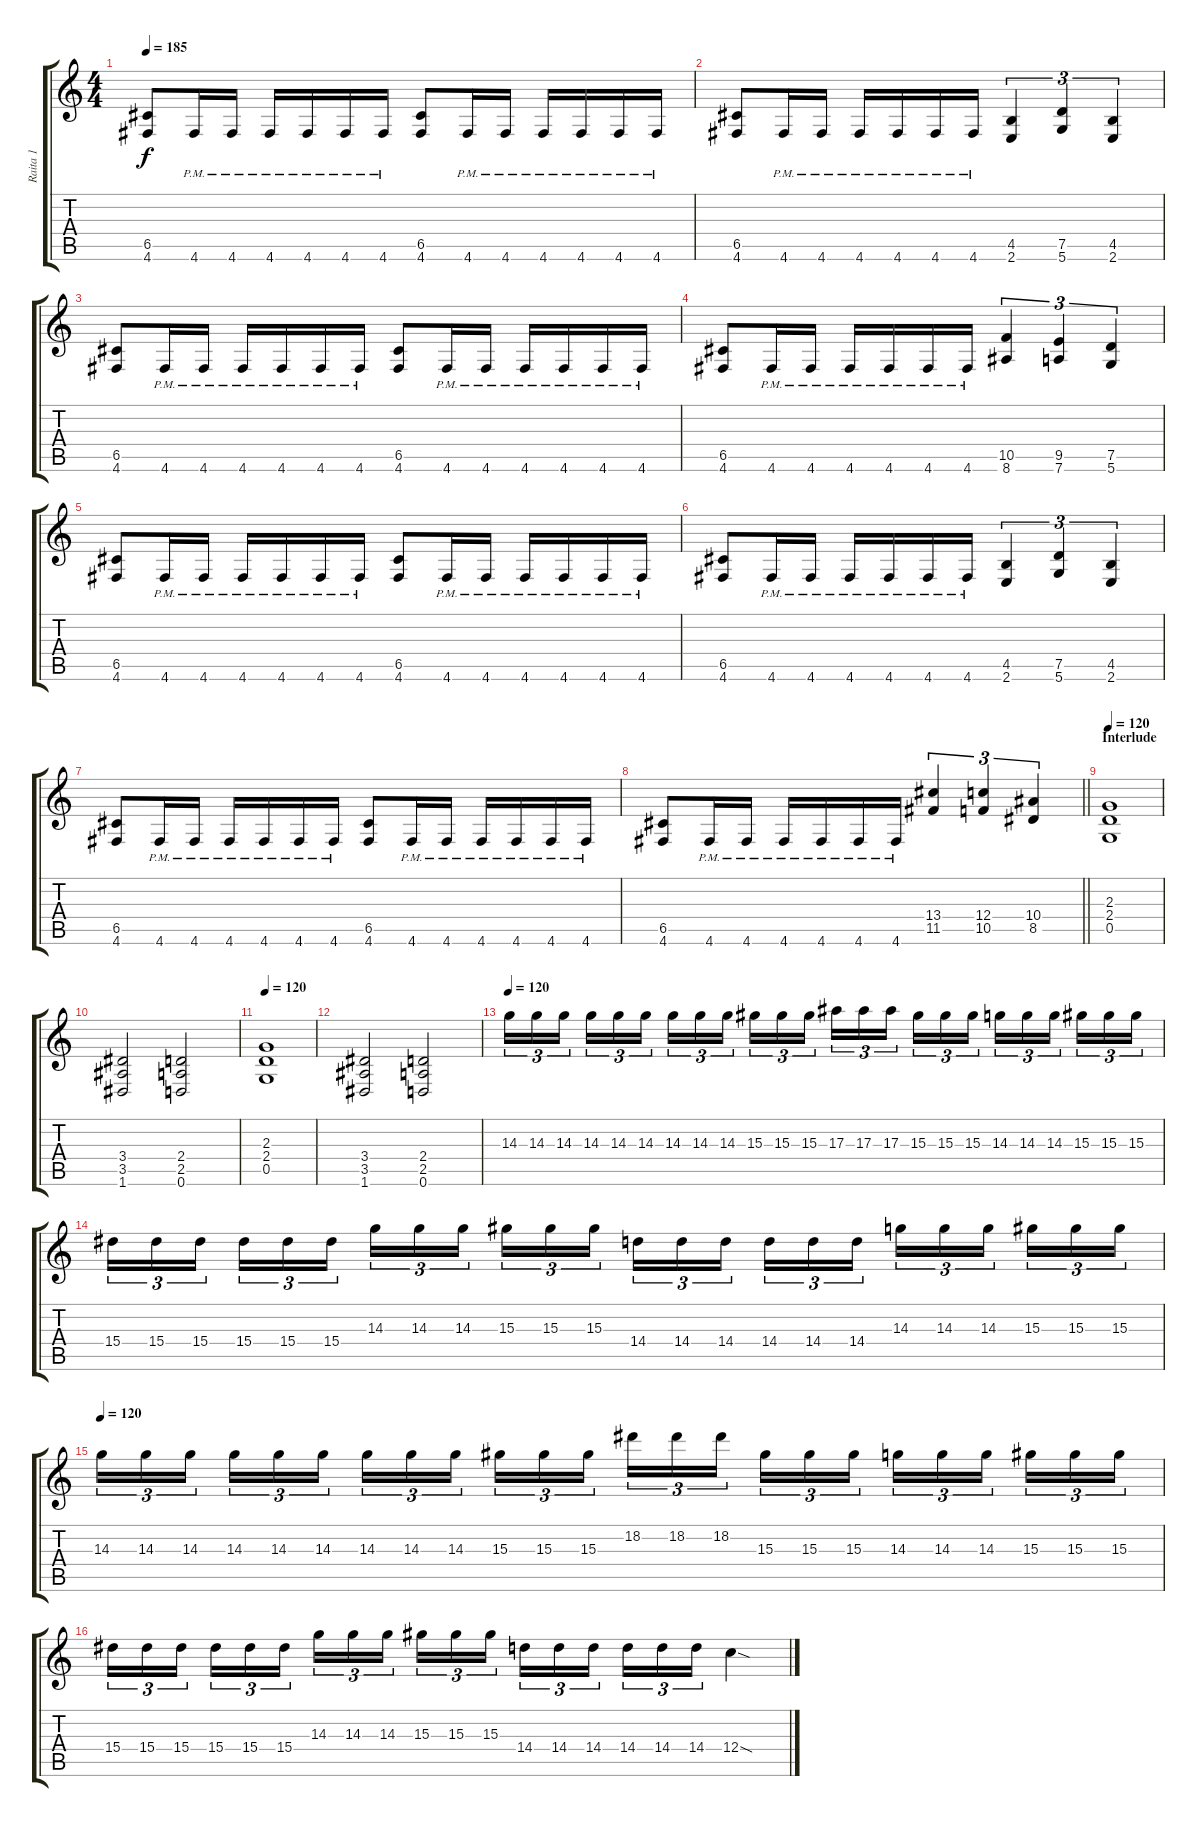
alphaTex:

\track ("Raita 1" "Raita 1") {instrument distortionguitar}
\staff {score tabs}
\tuning (D4 A3 F3 C3 G2 D2) {hide}
\ts (4 4)
\tempo 185
\clef g2
\ks c
(6.5 4.6).8{dy f} 4.6{pm}.16 4.6{pm}.16 4.6{pm}.16 4.6{pm}.16 4.6{pm}.16 4.6{pm}.16 (6.5 4.6).8 4.6{pm}.16 4.6{pm}.16 4.6{pm}.16 4.6{pm}.16 4.6{pm}.16 4.6{pm}.16 |
(6.5 4.6).8 4.6{pm}.16 4.6{pm}.16 4.6{pm}.16 4.6{pm}.16 4.6{pm}.16 4.6{pm}.16 (4.5 2.6).4{tu (3 2)} (7.5 5.6).4{tu (3 2)} (4.5 2.6).4{tu (3 2)} |
(6.5 4.6).8 4.6{pm}.16 4.6{pm}.16 4.6{pm}.16 4.6{pm}.16 4.6{pm}.16 4.6{pm}.16 (6.5 4.6).8 4.6{pm}.16 4.6{pm}.16 4.6{pm}.16 4.6{pm}.16 4.6{pm}.16 4.6{pm}.16 |
(6.5 4.6).8 4.6{pm}.16 4.6{pm}.16 4.6{pm}.16 4.6{pm}.16 4.6{pm}.16 4.6{pm}.16 (10.5 8.6).4{tu (3 2)} (9.5 7.6).4{tu (3 2)} (7.5 5.6).4{tu (3 2)} |
(6.5 4.6).8 4.6{pm}.16 4.6{pm}.16 4.6{pm}.16 4.6{pm}.16 4.6{pm}.16 4.6{pm}.16 (6.5 4.6).8 4.6{pm}.16 4.6{pm}.16 4.6{pm}.16 4.6{pm}.16 4.6{pm}.16 4.6{pm}.16 |
(6.5 4.6).8 4.6{pm}.16 4.6{pm}.16 4.6{pm}.16 4.6{pm}.16 4.6{pm}.16 4.6{pm}.16 (4.5 2.6).4{tu (3 2)} (7.5 5.6).4{tu (3 2)} (4.5 2.6).4{tu (3 2)} |
(6.5 4.6).8 4.6{pm}.16 4.6{pm}.16 4.6{pm}.16 4.6{pm}.16 4.6{pm}.16 4.6{pm}.16 (6.5 4.6).8 4.6{pm}.16 4.6{pm}.16 4.6{pm}.16 4.6{pm}.16 4.6{pm}.16 4.6{pm}.16 |
\barLineRight lightlight
(6.5 4.6).8 4.6{pm}.16 4.6{pm}.16 4.6{pm}.16 4.6{pm}.16 4.6{pm}.16 4.6{pm}.16 (13.4 11.5).4{tu (3 2)} (12.4 10.5).4{tu (3 2)} (10.4 8.5).4{tu (3 2)} |
\section ("" "Interlude")
\tempo 120
(2.3 2.4 0.5).1 |
(3.4 3.5 1.6).2 (2.4 2.5 0.6).2 |
\tempo 120
(2.3 2.4 0.5).1 |
(3.4 3.5 1.6).2 (2.4 2.5 0.6).2 |
\tempo 120
14.3.16{tu (3 2)} 14.3.16{tu (3 2)} 14.3.16{tu (3 2) beam splitsecondary} 14.3.16{tu (3 2)} 14.3.16{tu (3 2)} 14.3.16{tu (3 2)} 14.3.16{tu (3 2)} 14.3.16{tu (3 2)} 14.3.16{tu (3 2) beam splitsecondary} 15.3.16{tu (3 2)} 15.3.16{tu (3 2)} 15.3.16{tu (3 2)} 17.3.16{tu (3 2)} 17.3.16{tu (3 2)} 17.3.16{tu (3 2) beam splitsecondary} 15.3.16{tu (3 2)} 15.3.16{tu (3 2)} 15.3.16{tu (3 2)} 14.3.16{tu (3 2)} 14.3.16{tu (3 2)} 14.3.16{tu (3 2) beam splitsecondary} 15.3.16{tu (3 2)} 15.3.16{tu (3 2)} 15.3.16{tu (3 2)} |
15.4.16{tu (3 2)} 15.4.16{tu (3 2)} 15.4.16{tu (3 2) beam splitsecondary} 15.4.16{tu (3 2)} 15.4.16{tu (3 2)} 15.4.16{tu (3 2)} 14.3.16{tu (3 2)} 14.3.16{tu (3 2)} 14.3.16{tu (3 2) beam splitsecondary} 15.3.16{tu (3 2)} 15.3.16{tu (3 2)} 15.3.16{tu (3 2)} 14.4.16{tu (3 2)} 14.4.16{tu (3 2)} 14.4.16{tu (3 2) beam splitsecondary} 14.4.16{tu (3 2)} 14.4.16{tu (3 2)} 14.4.16{tu (3 2)} 14.3.16{tu (3 2)} 14.3.16{tu (3 2)} 14.3.16{tu (3 2) beam splitsecondary} 15.3.16{tu (3 2)} 15.3.16{tu (3 2)} 15.3.16{tu (3 2)} |
\tempo 120
14.3.16{tu (3 2)} 14.3.16{tu (3 2)} 14.3.16{tu (3 2) beam splitsecondary} 14.3.16{tu (3 2)} 14.3.16{tu (3 2)} 14.3.16{tu (3 2)} 14.3.16{tu (3 2)} 14.3.16{tu (3 2)} 14.3.16{tu (3 2) beam splitsecondary} 15.3.16{tu (3 2)} 15.3.16{tu (3 2)} 15.3.16{tu (3 2)} 18.2.16{tu (3 2)} 18.2.16{tu (3 2)} 18.2.16{tu (3 2) beam splitsecondary} 15.3.16{tu (3 2)} 15.3.16{tu (3 2)} 15.3.16{tu (3 2)} 14.3.16{tu (3 2)} 14.3.16{tu (3 2)} 14.3.16{tu (3 2) beam splitsecondary} 15.3.16{tu (3 2)} 15.3.16{tu (3 2)} 15.3.16{tu (3 2)} |
15.4.16{tu (3 2)} 15.4.16{tu (3 2)} 15.4.16{tu (3 2) beam splitsecondary} 15.4.16{tu (3 2)} 15.4.16{tu (3 2)} 15.4.16{tu (3 2)} 14.3.16{tu (3 2)} 14.3.16{tu (3 2)} 14.3.16{tu (3 2) beam splitsecondary} 15.3.16{tu (3 2)} 15.3.16{tu (3 2)} 15.3.16{tu (3 2)} 14.4.16{tu (3 2)} 14.4.16{tu (3 2)} 14.4.16{tu (3 2) beam splitsecondary} 14.4.16{tu (3 2)} 14.4.16{tu (3 2)} 14.4.16{tu (3 2)} 12.4{sod}.4
